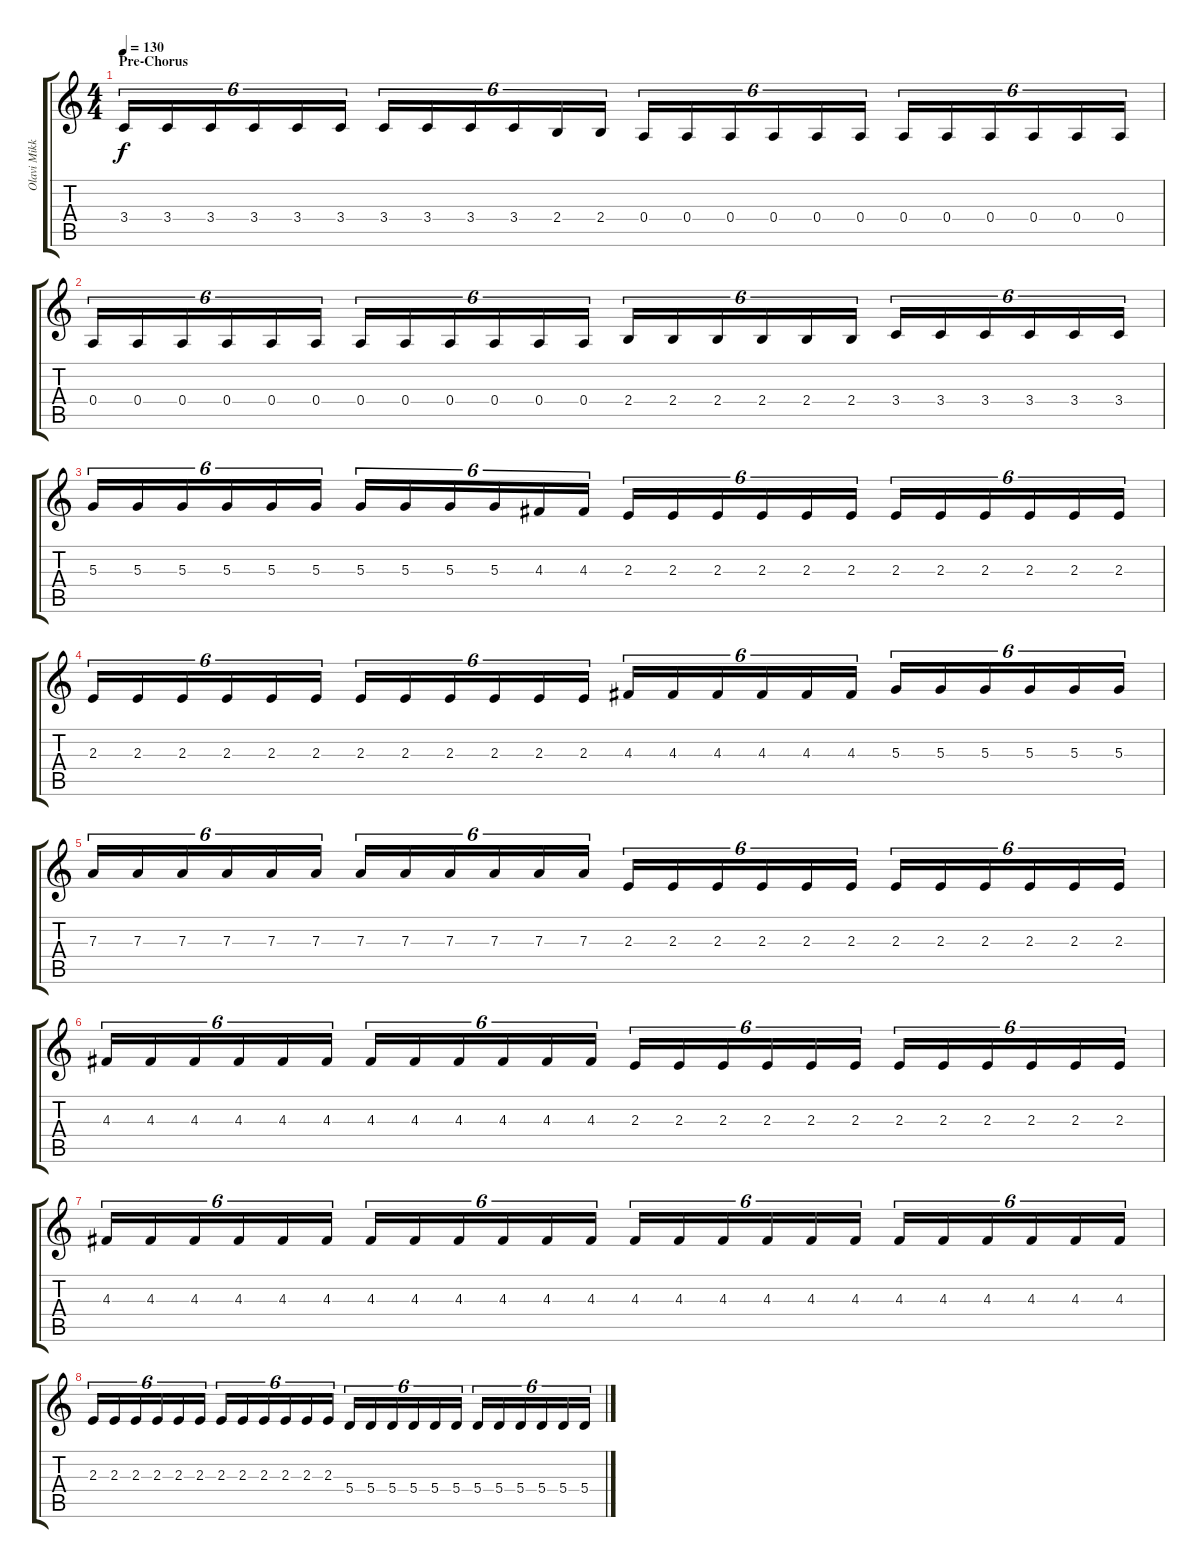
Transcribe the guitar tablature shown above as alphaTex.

\track ("Olavi Mikkonen" "Olavi Mikk") {instrument distortionguitar}
\staff {score tabs}
\tuning (B3 Gb3 D3 A2 E2 B1) {hide}
\ts (4 4)
\section ("" "Pre-Chorus")
\tempo 130
\clef g2
\ks c
3.4.16{tu (6 4) dy f} 3.4.16{tu (6 4)} 3.4.16{tu (6 4)} 3.4.16{tu (6 4)} 3.4.16{tu (6 4)} 3.4.16{tu (6 4)} 3.4.16{tu (6 4)} 3.4.16{tu (6 4)} 3.4.16{tu (6 4)} 3.4.16{tu (6 4)} 2.4.16{tu (6 4)} 2.4.16{tu (6 4)} 0.4.16{tu (6 4)} 0.4.16{tu (6 4)} 0.4.16{tu (6 4)} 0.4.16{tu (6 4)} 0.4.16{tu (6 4)} 0.4.16{tu (6 4)} 0.4.16{tu (6 4)} 0.4.16{tu (6 4)} 0.4.16{tu (6 4)} 0.4.16{tu (6 4)} 0.4.16{tu (6 4)} 0.4.16{tu (6 4)} |
0.4.16{tu (6 4)} 0.4.16{tu (6 4)} 0.4.16{tu (6 4)} 0.4.16{tu (6 4)} 0.4.16{tu (6 4)} 0.4.16{tu (6 4)} 0.4.16{tu (6 4)} 0.4.16{tu (6 4)} 0.4.16{tu (6 4)} 0.4.16{tu (6 4)} 0.4.16{tu (6 4)} 0.4.16{tu (6 4)} 2.4.16{tu (6 4)} 2.4.16{tu (6 4)} 2.4.16{tu (6 4)} 2.4.16{tu (6 4)} 2.4.16{tu (6 4)} 2.4.16{tu (6 4)} 3.4.16{tu (6 4)} 3.4.16{tu (6 4)} 3.4.16{tu (6 4)} 3.4.16{tu (6 4)} 3.4.16{tu (6 4)} 3.4.16{tu (6 4)} |
5.3.16{tu (6 4)} 5.3.16{tu (6 4)} 5.3.16{tu (6 4)} 5.3.16{tu (6 4)} 5.3.16{tu (6 4)} 5.3.16{tu (6 4)} 5.3.16{tu (6 4)} 5.3.16{tu (6 4)} 5.3.16{tu (6 4)} 5.3.16{tu (6 4)} 4.3.16{tu (6 4)} 4.3.16{tu (6 4)} 2.3.16{tu (6 4)} 2.3.16{tu (6 4)} 2.3.16{tu (6 4)} 2.3.16{tu (6 4)} 2.3.16{tu (6 4)} 2.3.16{tu (6 4)} 2.3.16{tu (6 4)} 2.3.16{tu (6 4)} 2.3.16{tu (6 4)} 2.3.16{tu (6 4)} 2.3.16{tu (6 4)} 2.3.16{tu (6 4)} |
2.3.16{tu (6 4)} 2.3.16{tu (6 4)} 2.3.16{tu (6 4)} 2.3.16{tu (6 4)} 2.3.16{tu (6 4)} 2.3.16{tu (6 4)} 2.3.16{tu (6 4)} 2.3.16{tu (6 4)} 2.3.16{tu (6 4)} 2.3.16{tu (6 4)} 2.3.16{tu (6 4)} 2.3.16{tu (6 4)} 4.3.16{tu (6 4)} 4.3.16{tu (6 4)} 4.3.16{tu (6 4)} 4.3.16{tu (6 4)} 4.3.16{tu (6 4)} 4.3.16{tu (6 4)} 5.3.16{tu (6 4)} 5.3.16{tu (6 4)} 5.3.16{tu (6 4)} 5.3.16{tu (6 4)} 5.3.16{tu (6 4)} 5.3.16{tu (6 4)} |
7.3.16{tu (6 4)} 7.3.16{tu (6 4)} 7.3.16{tu (6 4)} 7.3.16{tu (6 4)} 7.3.16{tu (6 4)} 7.3.16{tu (6 4)} 7.3.16{tu (6 4)} 7.3.16{tu (6 4)} 7.3.16{tu (6 4)} 7.3.16{tu (6 4)} 7.3.16{tu (6 4)} 7.3.16{tu (6 4)} 2.3.16{tu (6 4)} 2.3.16{tu (6 4)} 2.3.16{tu (6 4)} 2.3.16{tu (6 4)} 2.3.16{tu (6 4)} 2.3.16{tu (6 4)} 2.3.16{tu (6 4)} 2.3.16{tu (6 4)} 2.3.16{tu (6 4)} 2.3.16{tu (6 4)} 2.3.16{tu (6 4)} 2.3.16{tu (6 4)} |
4.3.16{tu (6 4)} 4.3.16{tu (6 4)} 4.3.16{tu (6 4)} 4.3.16{tu (6 4)} 4.3.16{tu (6 4)} 4.3.16{tu (6 4)} 4.3.16{tu (6 4)} 4.3.16{tu (6 4)} 4.3.16{tu (6 4)} 4.3.16{tu (6 4)} 4.3.16{tu (6 4)} 4.3.16{tu (6 4)} 2.3.16{tu (6 4)} 2.3.16{tu (6 4)} 2.3.16{tu (6 4)} 2.3.16{tu (6 4)} 2.3.16{tu (6 4)} 2.3.16{tu (6 4)} 2.3.16{tu (6 4)} 2.3.16{tu (6 4)} 2.3.16{tu (6 4)} 2.3.16{tu (6 4)} 2.3.16{tu (6 4)} 2.3.16{tu (6 4)} |
4.3.16{tu (6 4)} 4.3.16{tu (6 4)} 4.3.16{tu (6 4)} 4.3.16{tu (6 4)} 4.3.16{tu (6 4)} 4.3.16{tu (6 4)} 4.3.16{tu (6 4)} 4.3.16{tu (6 4)} 4.3.16{tu (6 4)} 4.3.16{tu (6 4)} 4.3.16{tu (6 4)} 4.3.16{tu (6 4)} 4.3.16{tu (6 4)} 4.3.16{tu (6 4)} 4.3.16{tu (6 4)} 4.3.16{tu (6 4)} 4.3.16{tu (6 4)} 4.3.16{tu (6 4)} 4.3.16{tu (6 4)} 4.3.16{tu (6 4)} 4.3.16{tu (6 4)} 4.3.16{tu (6 4)} 4.3.16{tu (6 4)} 4.3.16{tu (6 4)} |
2.3.16{tu (6 4)} 2.3.16{tu (6 4)} 2.3.16{tu (6 4)} 2.3.16{tu (6 4)} 2.3.16{tu (6 4)} 2.3.16{tu (6 4)} 2.3.16{tu (6 4)} 2.3.16{tu (6 4)} 2.3.16{tu (6 4)} 2.3.16{tu (6 4)} 2.3.16{tu (6 4)} 2.3.16{tu (6 4)} 5.4.16{tu (6 4)} 5.4.16{tu (6 4)} 5.4.16{tu (6 4)} 5.4.16{tu (6 4)} 5.4.16{tu (6 4)} 5.4.16{tu (6 4)} 5.4.16{tu (6 4)} 5.4.16{tu (6 4)} 5.4.16{tu (6 4)} 5.4.16{tu (6 4)} 5.4.16{tu (6 4)} 5.4.16{tu (6 4)}
